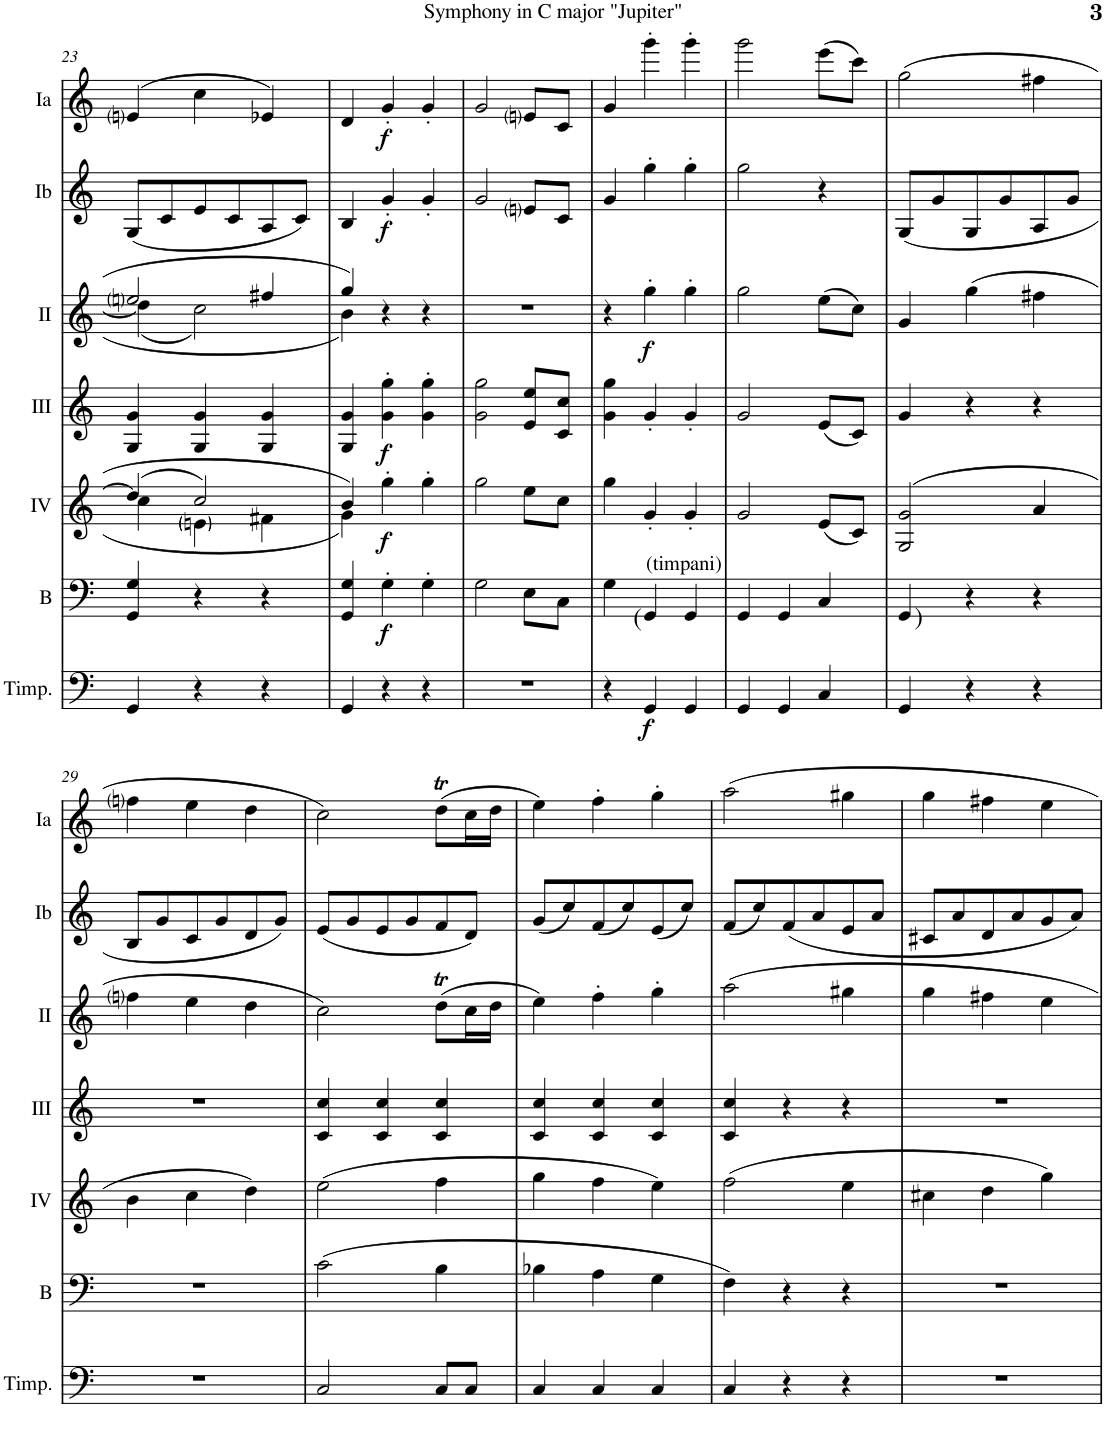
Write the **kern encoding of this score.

**kern	**dynam	**kern	**dynam	**kern	**dynam	**kern	**dynam	**kern	**dynam	**kern	**dynam	**kern	**dynam
*part7	*part7	*part6	*part6	*part5	*part5	*part4	*part4	*part3	*part3	*part2	*part2	*part1	*part1
*staff7	*staff7	*staff6	*staff6	*staff5	*staff5	*staff4	*staff4	*staff3	*staff3	*staff2	*staff2	*staff1	*staff1
*I"Timpani	*	*I"Bass	*	*I"Acc. 4	*	*I"Acc. 3	*	*I"Acc. 2	*	*I"Acc. 1b	*	*I"Acc. 1a	*
*I'Timp.	*	*I'B	*	*	*	*	*	*	*	*	*	*	*
!!LO:PB:g=z
*clefF4	*	*clefF4	*	*clefG2	*	*clefG2	*	*clefG2	*	*clefG2	*	*clefG2	*
*	*	*Trd7c12	*	*Trd7c12	*	*Trd7c12	*	*	*	*	*	*	*
*k[]	*	*k[]	*	*k[]	*	*k[]	*	*k[]	*	*k[]	*	*k[]	*
*M3/4	*	*M3/4	*	*M3/4	*	*M3/4	*	*M3/4	*	*M3/4	*	*M3/4	*
=23	=23	=23	=23	=23	=23	=23	=23	=23	=23	=23	=23	=23	=23
*	*	*	*	*^	*	*	*	*^	*	*	*	*	*
4GG/	.	4GG/ 4G/	.	(4dd/]	4cc\	.	4G/ 4g/	.	2eeni/	(4dd\]	.	(8G/L	.	(4eni/	.
.	.	.	.	.	.	.	.	.	.	.	.	8c/	.	.	.
4r	.	4r	.	2cc/)	4en\	.	4G/ 4g/	.	.	2cc\)	.	8e/	.	4cc\	.
.	.	.	.	.	.	.	.	.	.	.	.	8c/	.	.	.
4r	.	4r	.	.	4f#X\	.	4G/ 4g/	.	4ff#X/	.	.	8A/	.	4e-X/)	.
.	.	.	.	.	.	.	.	.	.	.	.	8c/J)	.	.	.
=24	=24	=24	=24	=24	=24	=24	=24	=24	=24	=24	=24	=24	=24	=24	=24
4GG/	.	4GG/ 4G/	.	4b/	4g\	.	4G/ 4g/	.	4gg/	4b\	.	4B/	.	4d/	.
!	!	!	!LO:DY:b	!	!	!LO:DY:b	!	!LO:DY:b	!	!	!	!	!LO:DY:b	!	!LO:DY:b
4r	.	4G'\	f	4gg'\	4ryy	f	4g\' 4gg\'	f	4r	4ryy	.	4g'/	f	4g'/	f
4r	.	4G'\	.	4gg'\	4ryy	.	4g\' 4gg\'	.	4r	4ryy	.	4g'/	.	4g'/	.
*	*	*	*	*v	*v	*	*	*	*v	*v	*	*	*	*	*
=25	=25	=25	=25	=25	=25	=25	=25	=25	=25	=25	=25	=25	=25
2.r	.	2G\	.	2gg\	.	2g\ 2gg\	.	2.r	.	2g/	.	2g/	.
.	.	8E\L	.	8ee\L	.	8e/ 8ee/L	.	.	.	8eni/L	.	8eni/L	.
.	.	8C\J	.	8cc\J	.	8c/ 8cc/J	.	.	.	8c/J	.	8c/J	.
=26	=26	=26	=26	=26	=26	=26	=26	=26	=26	=26	=26	=26	=26
4r	.	4G\	.	4gg\	.	4g\ 4gg\	.	4r	.	4g/	.	4g/	.
!	!	!LO:TX:a:t=(	!	!	!	!	!	!	!	!	!	!	!
!	!	!LO:TX:a:t=(timpani)	!	!	!	!	!	!	!	!	!	!	!
!	!LO:DY:b	!	!	!	!	!	!	!	!LO:DY:b	!	!	!	!
4GG/	f	4GG/	.	4g'/	.	4g'/	.	4gg'\	f	4gg'\	.	4ggg'\	.
4GG/	.	4GG/	.	4g'/	.	4g'/	.	4gg'\	.	4gg'\	.	4ggg'\	.
=27	=27	=27	=27	=27	=27	=27	=27	=27	=27	=27	=27	=27	=27
4GG/	.	4GG/	.	2g/	.	2g/	.	2gg\	.	2gg\	.	2ggg\	.
4GG/	.	4GG/	.	.	.	.	.	.	.	.	.	.	.
4C/	.	4C/	.	(8e/L	.	(8e/L	.	(8ee\L	.	4r	.	(8eee\L	.
.	.	.	.	8c/J)	.	8c/J)	.	8cc\J)	.	.	.	8ccc\J)	.
=28	=28	=28	=28	=28	=28	=28	=28	=28	=28	=28	=28	=28	=28
!	!	!LO:TX:a:t=)	!	!	!	!	!	!	!	!	!	!	!
4GG/	.	4GG/	.	(2G/ 2g/	.	4g/	.	4g/	.	(8G/L	.	(2gg\	.
.	.	.	.	.	.	.	.	.	.	8g/	.	.	.
4r	.	4r	.	.	.	4r	.	(4gg\	.	8G/	.	.	.
.	.	.	.	.	.	.	.	.	.	8g/	.	.	.
4r	.	4r	.	4a/	.	4r	.	4ff#X\	.	8A/	.	4ff#X\	.
.	.	.	.	.	.	.	.	.	.	8g/J	.	.	.
!!LO:LB:g=z
=29	=29	=29	=29	=29	=29	=29	=29	=29	=29	=29	=29	=29	=29
2.r	.	2.r	.	4b\	.	2.r	.	4ffni\	.	8B/L	.	4ffni\	.
.	.	.	.	.	.	.	.	.	.	8g/	.	.	.
.	.	.	.	4cc\	.	.	.	4ee\	.	8c/	.	4ee\	.
.	.	.	.	.	.	.	.	.	.	8g/	.	.	.
.	.	.	.	4dd\)	.	.	.	4dd\	.	8d/	.	4dd\	.
.	.	.	.	.	.	.	.	.	.	8g/J)	.	.	.
=30	=30	=30	=30	=30	=30	=30	=30	=30	=30	=30	=30	=30	=30
2C/	.	(2c\	.	(2ee\	.	4c/ 4cc/	.	2cc\)	.	(8e/L	.	2cc\)	.
.	.	.	.	.	.	.	.	.	.	8g/	.	.	.
.	.	.	.	.	.	4c/ 4cc/	.	.	.	8e/	.	.	.
.	.	.	.	.	.	.	.	.	.	8g/	.	.	.
8C/L	.	4B\	.	4ff\	.	4c/ 4cc/	.	(8ddT\L	.	8f/	.	(8ddT\L	.
8C/J	.	.	.	.	.	.	.	16cc\L	.	8d/J)	.	16cc\L	.
.	.	.	.	.	.	.	.	16dd\JJ	.	.	.	16dd\JJ	.
=31	=31	=31	=31	=31	=31	=31	=31	=31	=31	=31	=31	=31	=31
4C/	.	4B-X\	.	4gg\	.	4c/ 4cc/	.	4ee\)	.	(8g/L	.	4ee\)	.
.	.	.	.	.	.	.	.	.	.	8cc/)	.	.	.
4C/	.	4A\	.	4ff\	.	4c/ 4cc/	.	4ff'\	.	(8f/	.	4ff'\	.
.	.	.	.	.	.	.	.	.	.	8cc/)	.	.	.
4C/	.	4G\	.	4ee\)	.	4c/ 4cc/	.	4gg'\	.	(8e/	.	4gg'\	.
.	.	.	.	.	.	.	.	.	.	8cc/J)	.	.	.
=32	=32	=32	=32	=32	=32	=32	=32	=32	=32	=32	=32	=32	=32
4C/	.	4F\)	.	(2ff\	.	4c/ 4cc/	.	2aa\	.	(8f/L	.	2aa\	.
.	.	.	.	.	.	.	.	.	.	8cc/)	.	.	.
4r	.	4r	.	.	.	4r	.	.	.	(8f/	.	.	.
.	.	.	.	.	.	.	.	.	.	8a/	.	.	.
4r	.	4r	.	4ee\	.	4r	.	4gg#X\	.	8e/	.	4gg#X\	.
.	.	.	.	.	.	.	.	.	.	8a/J	.	.	.
=33	=33	=33	=33	=33	=33	=33	=33	=33	=33	=33	=33	=33	=33
2.r	.	2.r	.	4cc#X\	.	2.r	.	4gg\	.	8c#X/L	.	4gg\	.
.	.	.	.	.	.	.	.	.	.	8a/	.	.	.
.	.	.	.	4dd\	.	.	.	4ff#X\	.	8d/	.	4ff#X\	.
.	.	.	.	.	.	.	.	.	.	8a/	.	.	.
.	.	.	.	4gg\)	.	.	.	4ee\	.	8g/	.	4ee\	.
.	.	.	.	.	.	.	.	.	.	8a/J)	.	.	.
=	=	=	=	=	=	=	=	=	=	=	=	=	=
*-	*-	*-	*-	*-	*-	*-	*-	*-	*-	*-	*-	*-	*-
